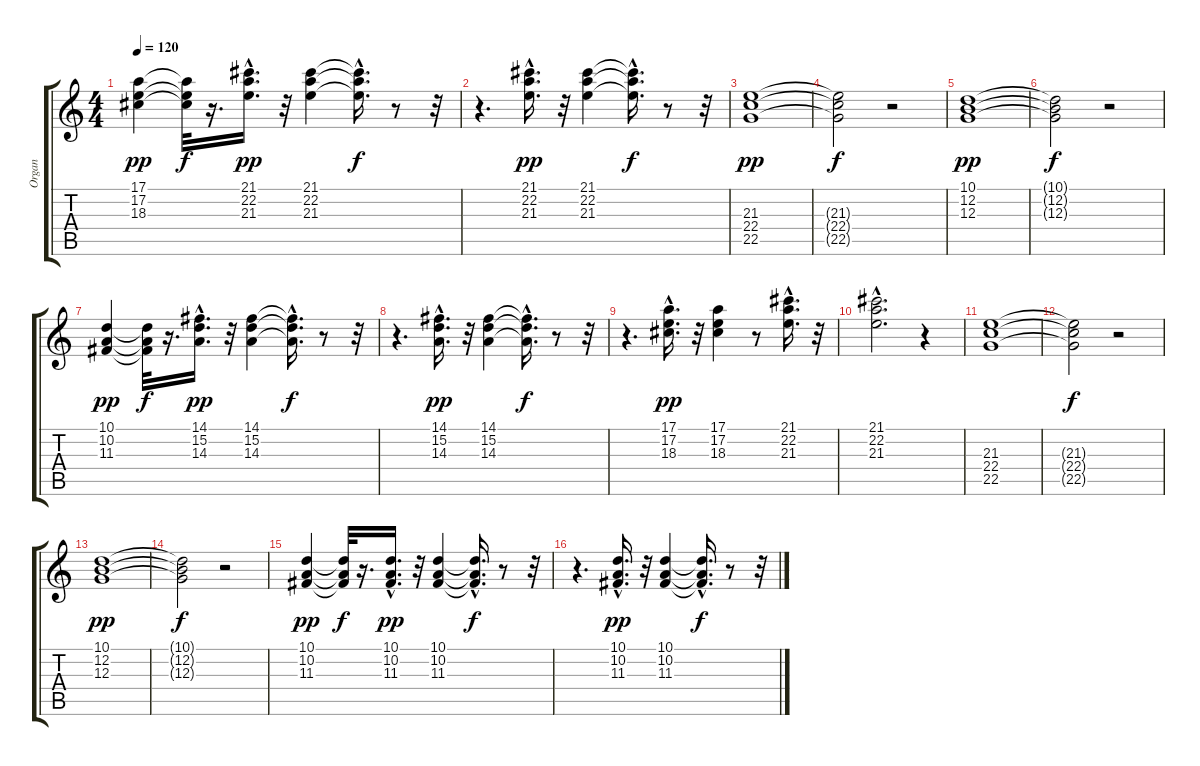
\track ("Organ" "Organ") {instrument percussiveorgan}
\staff {score tabs}
\tuning (E4 B3 G3 D3 A2 E2) {hide}
\ts (4 4)
\tempo 120
\clef g2
\ks c
(17.1 17.2 18.3).4{dy pp} (17.1{t} 17.2{t} 18.3{t}).32{dy f} r.16{d} (21.1{hac} 22.2{hac} 21.3{hac}).16{d dy pp} r.32 (21.1 22.2 21.3).4 (21.1{hac t} 22.2{hac t} 21.3{hac t}).16{d dy f} r.8 r.32 |
r.4{d} (21.1{hac} 22.2{hac} 21.3{hac}).16{d dy pp} r.32 (21.1 22.2 21.3).4 (21.1{hac t} 22.2{hac t} 21.3{hac t}).16{d dy f} r.8 r.32 |
(21.3 22.4 22.5).1{dy pp} |
(21.3{t} 22.4{t} 22.5{t}).2{dy f} r.2 |
(10.1 12.2 12.3).1{dy pp} |
(10.1{t} 12.2{t} 12.3{t}).2{dy f} r.2 |
(10.1 10.2 11.3).4{dy pp} (10.1{t} 10.2{t} 11.3{t}).32{dy f} r.16{d} (14.1{hac} 15.2{hac} 14.3{hac}).16{d dy pp} r.32 (14.1 15.2 14.3).4 (14.1{hac t} 15.2{hac t} 14.3{hac t}).16{d dy f} r.8 r.32 |
r.4{d} (14.1{hac} 15.2{hac} 14.3{hac}).16{d dy pp} r.32 (14.1 15.2 14.3).4 (14.1{hac t} 15.2{hac t} 14.3{hac t}).16{d dy f} r.8 r.32 |
r.4{d} (17.1{hac} 17.2{hac} 18.3{hac}).16{d dy pp} r.32 (17.1 17.2 18.3).4 r.8 (21.1{hac} 22.2{hac} 21.3{hac}).16{d} r.32 |
(21.1{hac} 22.2{hac} 21.3{hac}).2{d} r.4 |
(21.3 22.4 22.5).1 |
(21.3{t} 22.4{t} 22.5{t}).2{dy f} r.2 |
(10.1 12.2 12.3).1{dy pp} |
(10.1{t} 12.2{t} 12.3{t}).2{dy f} r.2 |
(10.1 10.2 11.3).4{dy pp} (10.1{t} 10.2{t} 11.3{t}).32{dy f} r.16{d} (10.1{hac} 10.2{hac} 11.3{hac}).16{d dy pp} r.32 (10.1 10.2 11.3).4 (10.1{hac t} 10.2{hac t} 11.3{hac t}).16{d dy f} r.8 r.32 |
r.4{d} (10.1{hac} 10.2{hac} 11.3{hac}).16{d dy pp} r.32 (10.1 10.2 11.3).4 (10.1{hac t} 10.2{hac t} 11.3{hac t}).16{d dy f} r.8 r.32
